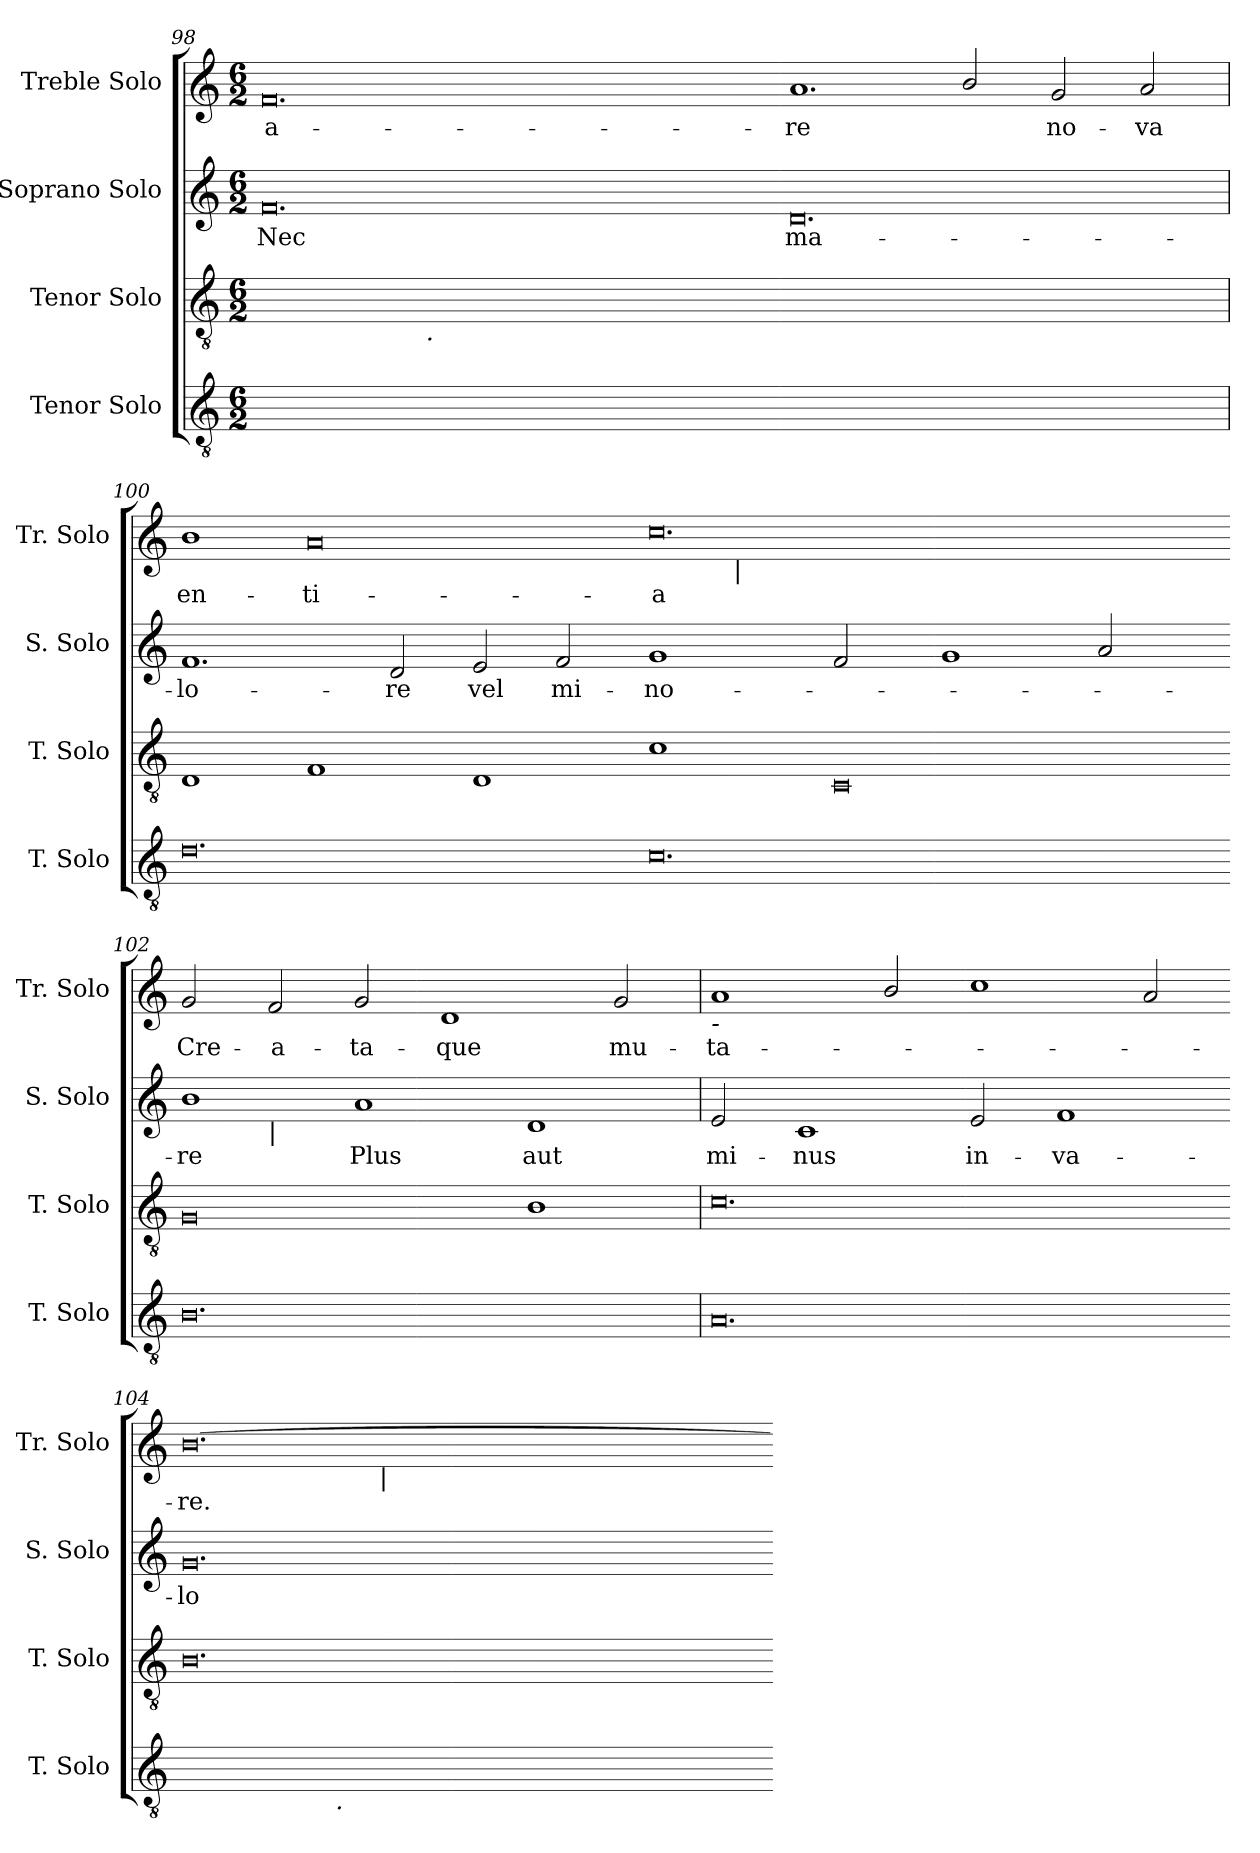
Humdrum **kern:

**kern	**kern	**kern	**text	**kern	**text
*part4	*part3	*part2	*part2	*part1	*part1
*staff4	*staff3	*staff2	*staff2	*staff1	*staff1
*I"Tenor Solo	*I"Tenor Solo	*I"Soprano Solo	*	*I"Treble Solo	*
*I'T. Solo	*I'T. Solo	*I'S. Solo	*	*I'Tr. Solo	*
*clefGv2	*clefGv2	*clefG2	*	*clefG2	*
*ITrd7c12	*ITrd7c12	*	*	*	*
*k[]	*k[]	*k[]	*	*k[]	*
*C:	*C:	*C:	*	*C:	*
*M6/2	*M6/2	*M6/2	*	*M6/2	*
=98	=98	=98	=98	=98	=98
!	!	!	!LO:LY:b:color=#000000	!	!
!	!	!	!	!	!LO:LY:b:color=#000000
*	*^	*	*	*	*
0.DDiyy_<	[>0.Diyy	2ryy	0.fi	Nec	0.fi	-a-
.	.	8ryy	.	.	.	.
.	.	32ryy	.	.	.	.
.	.	64ryy	.	.	.	.
.	.	128...ryy	.	.	.	.
!	!	!LO:TX:b:i:t=.	!	!	!	!
.	.	1ryy	.	.	.	.
.	.	1ryy	.	.	.	.
.	.	4ryy	.	.	.	.
.	.	16ryy	.	.	.	.
.	.	1024ryy	.	.	.	.
*	*v	*v	*	*	*	*
=99-	=99-	=99-	=99-	=99-	=99-
*	*^	*	*	*	*
!	!	!	!	!LO:LY:b:color=#000000	!	!
*	*v	*v	*	*	*	*
*	*^	*	*	*	*
!	!	!	!	!	!	!LO:LY:b:color=#000000
*	*v	*v	*	*	*	*
0.DDiyy]	0.Diyy]	0.di	ma-	1.ai	-re
.	.	.	.	2bi/	.
!	!	!	!	!	!LO:LY:b:color=#000000
.	.	.	.	2gi/	no-
!	!	!	!	!	!LO:LY:b:color=#000000
.	.	.	.	2ai/	-va
=100	=100	=100	=100	=100	=100
!	!	!	!LO:LY:b:color=#000000	!	!
!	!	!	!	!	!LO:LY:b:color=#000000
0.Di	1DDi	1.fi	-lo-	1bi	en-
!	!	!	!	!	!LO:LY:b:color=#000000
.	1FFi	.	.	0ai	-ti-
!	!	!	!LO:LY:b:color=#000000	!	!
.	.	2di/	-re	.	.
!	!	!	!LO:LY:b:color=#000000	!	!
.	1DDi	2ei/	vel	.	.
!	!	!	!LO:LY:b:color=#000000	!	!
.	.	2fi/	mi-	.	.
=101-	=101-	=101-	=101-	=101-	=101-
!	!	!	!LO:LY:b:color=#000000	!	!
!	!	!	!	!	!LO:LY:b:color=#000000
*	*	*	*	*^	*
0.Ci	1Ci	1gi	-no-	0.cci	4ryy	-a
.	.	.	.	.	16ryy	.
.	.	.	.	.	256..ryy	.
!	!	!	!	!	!LO:TX:b:i:t=|	!
.	.	.	.	.	1ryy	.
.	0CCi	2fi/	.	.	.	.
.	.	.	.	.	1ryy	.
.	.	1gi	.	.	.	.
.	.	.	.	.	2ryy	.
.	.	2ai/	.	.	.	.
.	.	.	.	.	8ryy	.
.	.	.	.	.	32ryy	.
.	.	.	.	.	64ryy	.
.	.	.	.	.	128ryy	.
.	.	.	.	.	1024ryy	.
*	*	*	*	*v	*v	*
=102-	=102-	=102-	=102-	=102-	=102-
*	*	*	*	*^	*
!	!	!	!LO:LY:b:color=#000000	!	!	!
*	*	*	*	*v	*v	*
*	*	*	*	*^	*
!	!	!	!	!	!	!LO:LY:b:color=#000000
*	*	*^	*	*v	*v	*
0.BBi	0GGi	1bi	2ryy	-re	2gi/	Cre-
!	!	!	!LO:TX:b:i:t=|	!	!	!
!	!	!	!	!	!	!LO:LY:b:color=#000000
.	.	.	1ryy	.	2fi/	-a-
!	!	!	!	!LO:LY:b:color=#000000	!	!
!	!	!	!	!	!	!LO:LY:b:color=#000000
.	.	1ai	.	Plus	2gi/	-ta-
!	!	!	!	!	!	!LO:LY:b:color=#000000
.	.	.	1.ryy	.	1di	-que
!	!	!	!	!LO:LY:b:color=#000000	!	!
.	1BBi	1di	.	aut	.	.
!	!	!	!	!	!	!LO:LY:b:color=#000000
.	.	.	.	.	2gi/	mu-
*	*	*v	*v	*	*	*
!!LO:LB:g=z
=103	=103	=103	=103	=103	=103
*	*	*^	*	*	*
!	!	!	!	!LO:LY:b:color=#000000	!	!
*	*	*v	*v	*	*	*
*	*	*^	*	*	*
!	!	!	!	!	!LO:TX:b:i:t=-	!
!	!	!	!	!	!	!LO:LY:b:color=#000000
*	*	*v	*v	*	*	*
0.AAi	0.Ci	2ei/	mi-	1ai	-ta-
!	!	!	!LO:LY:b:color=#000000	!	!
.	.	1ci	-nus	.	.
.	.	.	.	2bi/	.
!	!	!	!LO:LY:b:color=#000000	!	!
.	.	2ei/	in-	1cci	.
!	!	!	!LO:LY:b:color=#000000	!	!
.	.	1fi	-va-	.	.
.	.	.	.	2ai/	.
=104-	=104-	=104-	=104-	=104-	=104-
!	!	!	!LO:LY:b:color=#000000	!	!
!	!	!	!	!	!LO:LY:b:color=#000000
*^	*	*	*	*^	*
[<0.GGiyy	2.ryy	0.BBi	0.gi	-lo-	[<0.bi	2ryy	-re.
.	.	.	.	.	.	4ryy	.
!	!LO:TX:b:i:t=.	!	!	!	!	!	!
.	1ryy	.	.	.	.	16ryy	.
.	.	.	.	.	.	64ryy	.
.	.	.	.	.	.	256ryy	.
.	.	.	.	.	.	1024ryy	.
!	!	!	!	!	!	!LO:TX:b:i:t=|	!
.	.	.	.	.	.	1ryy	.
.	1ryy	.	.	.	.	.	.
.	.	.	.	.	.	1ryy	.
.	4ryy	.	.	.	.	.	.
.	.	.	.	.	.	8ryy	.
.	.	.	.	.	.	32ryy	.
.	.	.	.	.	.	128ryy	.
.	.	.	.	.	.	512.ryy	.
*v	*v	*	*	*	*v	*v	*
=-	=-	=-	=-	=-	=-
*-	*-	*-	*-	*-	*-
